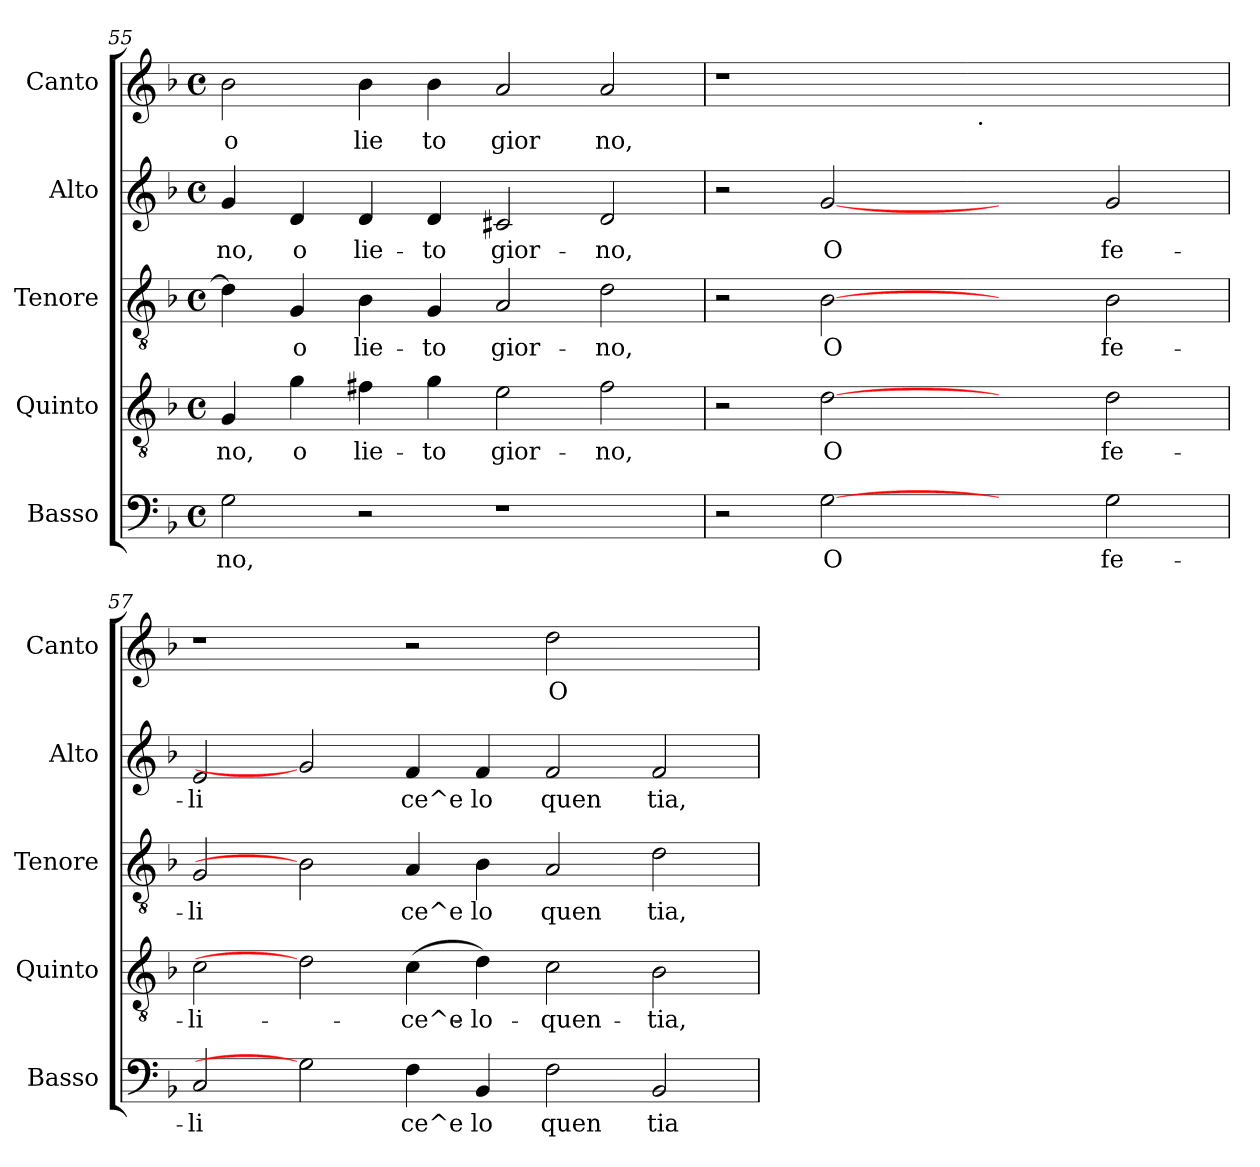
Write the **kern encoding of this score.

**kern	**text	**kern	**text	**kern	**text	**kern	**text	**kern	**text
*part5	*part5	*part4	*part4	*part3	*part3	*part2	*part2	*part1	*part1
*staff5	*staff5	*staff4	*staff4	*staff3	*staff3	*staff2	*staff2	*staff1	*staff1
*I"Basso	*	*I"Quinto	*	*I"Tenore	*	*I"Alto	*	*I"Canto	*
*I'Basso	*	*I'Quinto	*	*I'Tenore	*	*I'Alto	*	*I'Canto	*
*clefF4	*	*clefGv2	*	*clefGv2	*	*clefG2	*	*clefG2	*
*k[b-]	*	*k[b-]	*	*k[b-]	*	*k[b-]	*	*k[b-]	*
*F:	*	*F:	*	*F:	*	*F:	*	*F:	*
*M4/4	*	*M4/4	*	*M4/4	*	*M4/4	*	*M4/4	*
*met(c)	*	*met(c)	*	*met(c)	*	*met(c)	*	*met(c)	*
=55	=55	=55	=55	=55	=55	=55	=55	=55	=55
!	!LO:LY:b:cj	!	!LO:LY:b:cj	!	!LO:LY:b:cj	!	!LO:LY:b:cj	!	!LO:LY:b:cj
2G\	-no,	4G/	-no,	4d\]	.	4g/	-no,	2b-\	o
!	!	!	!LO:LY:b:cj	!	!LO:LY:b:cj	!	!LO:LY:b:cj	!	!
.	.	4g\	o	4G/	o	4d/	o	.	.
!	!	!	!LO:LY:b:cj	!	!LO:LY:b:cj	!	!LO:LY:b:cj	!	!LO:LY:b:cj
2r	.	4f#X\	lie-	4B-\	lie-	4d/	lie-	4b-\	lie
!	!	!	!LO:LY:b:cj	!	!LO:LY:b:cj	!	!LO:LY:b:cj	!	!LO:LY:b:cj
.	.	4g\	-to	4G/	-to	4d/	-to	4b-\	to
!	!	!	!LO:LY:b:cj	!	!LO:LY:b:cj	!	!LO:LY:b:cj	!	!LO:LY:b:cj
1r	.	2e\	gior-	2A/	gior-	2c#X/	gior-	2a/	gior
!	!	!	!LO:LY:b:cj	!	!LO:LY:b:cj	!	!LO:LY:b:cj	!	!LO:LY:b:cj
.	.	2f#\	-no,	2d\	-no,	2d/	-no,	2a/	no,
=56	=56	=56	=56	=56	=56	=56	=56	=56	=56
*	*	*	*	*	*	*	*	*^	*
2r	.	2r	.	2r	.	2r	.	1r	2ryy	.
!	!LO:LY:b:cj	!	!LO:LY:b:cj	!	!LO:LY:b:cj	!	!LO:LY:b:cj	!	!	!
[2G	O	[2d	O	[2B-	O	[2g	O	.	4ryy	.
.	.	.	.	.	.	.	.	.	8ryy	.
.	.	.	.	.	.	.	.	.	16ryy	.
.	.	.	.	.	.	.	.	.	64ryy	.
!	!	!	!	!	!	!	!	!	!LO:TX:b:t=.	!
.	.	.	.	.	.	.	.	.	1ryy	.
2ryy	.	2ryy	.	2ryy	.	2ryy	.	1ryy	.	.
!	!LO:LY:b:cj	!	!LO:LY:b:cj	!	!LO:LY:b:cj	!	!LO:LY:b:cj	!	!	!
2G\	fe-	2d\	fe-	2B-\	fe-	2g/	fe-	.	.	.
.	.	.	.	.	.	.	.	.	32.ryy	.
!!LO:PB:g=z
=57	=57	=57	=57	=57	=57	=57	=57	=57	=57	=57
!	!LO:LY:b:cj	!	!LO:LY:b:cj	!	!LO:LY:b:cj	!	!LO:LY:b:cj	!	!	!
*	*	*	*	*	*	*	*	*v	*v	*
2C/	-li	2c\	-li-	2G/	-li	2e/	-li	1r	.
2G]	.	2d]	.	2B-]	.	2g]	.	.	.
!	!LO:LY:b:cj	!	!LO:LY:b:cj	!	!LO:LY:b:cj	!	!LO:LY:b:cj	!	!
4F\	ce^e	(<4c\	-ce^e-	4A/	ce^e	4f/	ce^e	2r	.
!	!LO:LY:b:cj	!	!LO:LY:b:cj	!	!LO:LY:b:cj	!	!LO:LY:b:cj	!	!
4BB-/	lo	4d\)	-lo-	4B-\	lo	4f/	lo	.	.
!	!LO:LY:b:cj	!	!LO:LY:b:cj	!	!LO:LY:b:cj	!	!LO:LY:b:cj	!	!LO:LY:b:cj
2F\	quen	2c\	-quen-	2A/	quen	2f/	quen	2dd\	O
!	!LO:LY:b:cj	!	!LO:LY:b:cj	!	!LO:LY:b:cj	!	!LO:LY:b:cj	!	!
2BB-/	tia	2B-\	-tia,	2d\	tia,	2f/	tia,	2ryy	.
=	=	=	=	=	=	=	=	=	=
*-	*-	*-	*-	*-	*-	*-	*-	*-	*-
